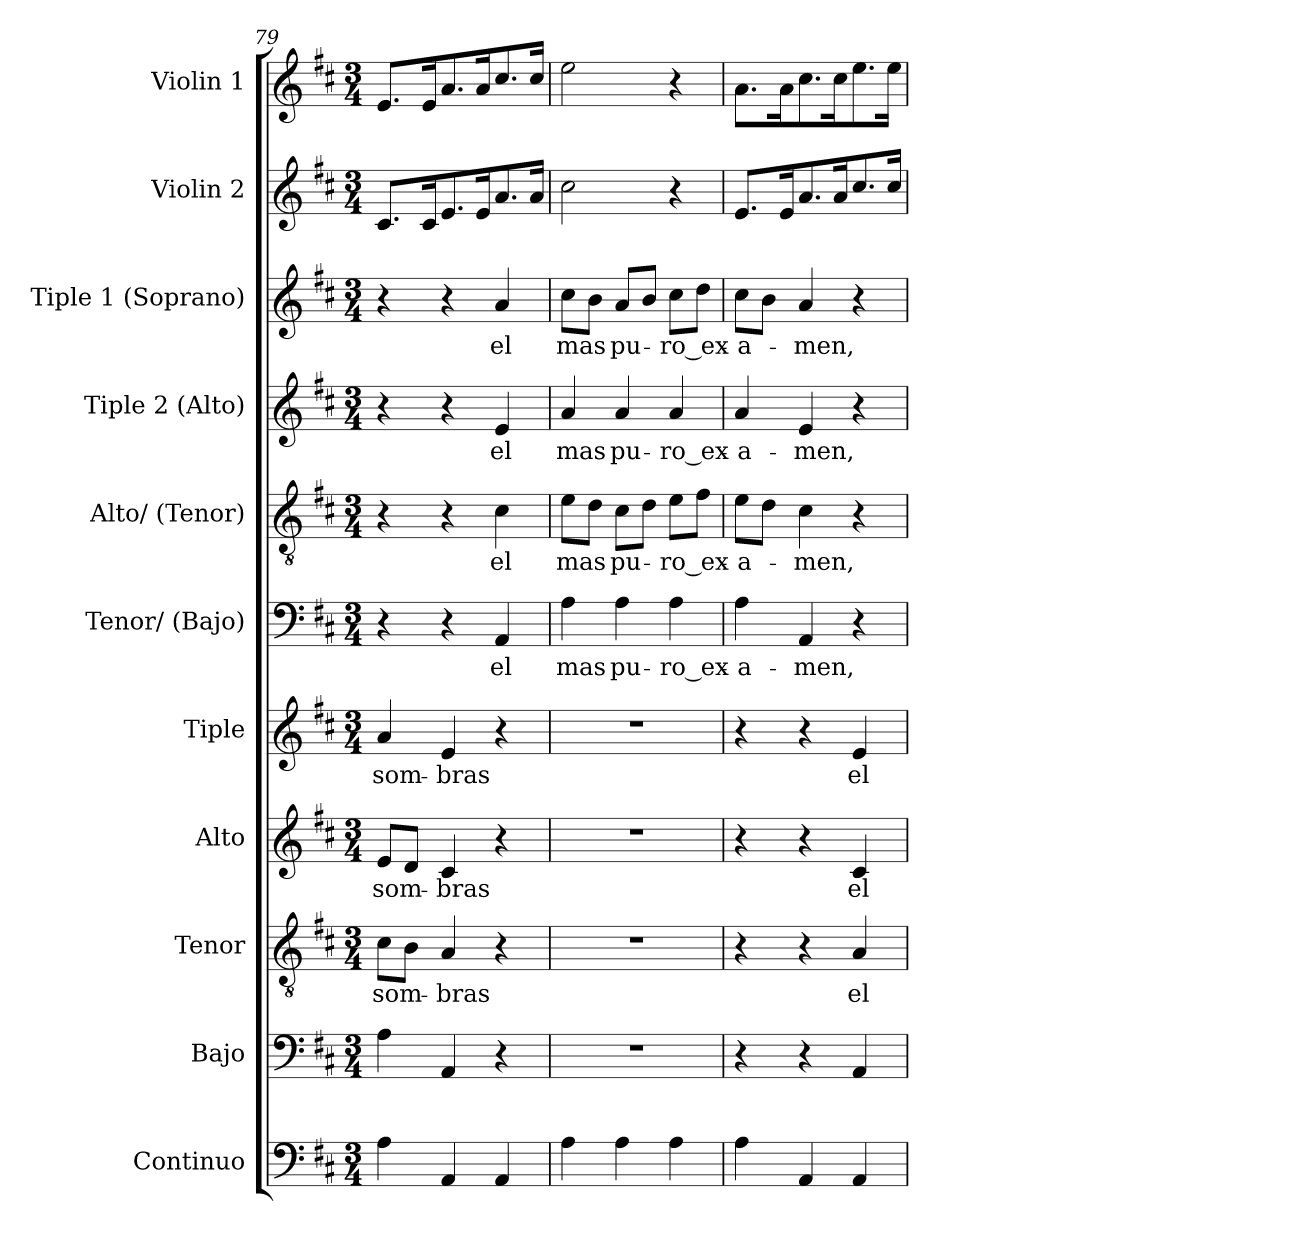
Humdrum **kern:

**kern	**kern	**kern	**text	**kern	**text	**kern	**text	**kern	**text	**kern	**text	**kern	**text	**kern	**text	**kern	**kern
*part11	*part10	*part9	*part9	*part8	*part8	*part7	*part7	*part6	*part6	*part5	*part5	*part4	*part4	*part3	*part3	*part2	*part1
*staff11	*staff10	*staff9	*staff9	*staff8	*staff8	*staff7	*staff7	*staff6	*staff6	*staff5	*staff5	*staff4	*staff4	*staff3	*staff3	*staff2	*staff1
*I"Continuo	*I"Bajo	*I"Tenor	*	*I"Alto	*	*I"Tiple	*	*I"Tenor/ (Bajo)	*	*I"Alto/ (Tenor)	*	*I"Tiple  2 (Alto)	*	*I"Tiple 1 (Soprano)	*	*I"Violin 2	*I"Violin 1
*	*I'B.	*I'T.	*	*I'A.	*	*	*	*I'B.	*	*I'T.	*	*I'A.	*	*I'S.	*	*I'Vln. 2	*I'Vln. 1
*clefF4	*clefF4	*clefGv2	*	*clefG2	*	*clefG2	*	*clefF4	*	*clefGv2	*	*clefG2	*	*clefG2	*	*clefG2	*clefG2
*	*	*ITrd7c12	*	*	*	*	*	*	*	*ITrd7c12	*	*	*	*	*	*	*
*k[f#c#]	*k[f#c#]	*k[f#c#]	*	*k[f#c#]	*	*k[f#c#]	*	*k[f#c#]	*	*k[f#c#]	*	*k[f#c#]	*	*k[f#c#]	*	*k[f#c#]	*k[f#c#]
*D:	*D:	*D:	*	*D:	*	*D:	*	*D:	*	*D:	*	*D:	*	*D:	*	*D:	*D:
*M3/4	*M3/4	*M3/4	*	*M3/4	*	*M3/4	*	*M3/4	*	*M3/4	*	*M3/4	*	*M3/4	*	*M3/4	*M3/4
=79	=79	=79	=79	=79	=79	=79	=79	=79	=79	=79	=79	=79	=79	=79	=79	=79	=79
!	!	!	!LO:LY:b:color=#000000	!	!	!	!	!	!	!	!	!	!	!	!	!	!
!	!	!	!	!	!LO:LY:b:color=#000000	!	!	!	!	!	!	!	!	!	!	!	!
!	!	!	!	!	!	!	!LO:LY:b:color=#000000	!	!	!	!	!	!	!	!	!	!
4Ai\	4Ai\	8C#i\L	som-	8ei/L	som-	4ai/	som-	4r	.	4r	.	4r	.	4r	.	8.c#i/L	8.ei/L
.	.	8BBi\J	.	8di/J	.	.	.	.	.	.	.	.	.	.	.	.	.
.	.	.	.	.	.	.	.	.	.	.	.	.	.	.	.	16c#i/k	16ei/k
!	!	!	!LO:LY:b:color=#000000	!	!	!	!	!	!	!	!	!	!	!	!	!	!
!	!	!	!	!	!LO:LY:b:color=#000000	!	!	!	!	!	!	!	!	!	!	!	!
!	!	!	!	!	!	!	!LO:LY:b:color=#000000	!	!	!	!	!	!	!	!	!	!
4AAi/	4AAi/	4AAi/	-bras	4c#i/	-bras	4ei/	-bras	4r	.	4r	.	4r	.	4r	.	8.ei/	8.ai/
.	.	.	.	.	.	.	.	.	.	.	.	.	.	.	.	16ei/k	16ai/k
!	!	!	!	!	!	!	!	!	!LO:LY:b:color=#000000	!	!	!	!	!	!	!	!
!	!	!	!	!	!	!	!	!	!	!	!LO:LY:b:color=#000000	!	!	!	!	!	!
!	!	!	!	!	!	!	!	!	!	!	!	!	!LO:LY:b:color=#000000	!	!	!	!
!	!	!	!	!	!	!	!	!	!	!	!	!	!	!	!LO:LY:b:color=#000000	!	!
4AAi/	4r	4r	.	4r	.	4r	.	4AAi/	el	4C#i\	el	4ei/	el	4ai/	el	8.ai/	8.cc#i/
.	.	.	.	.	.	.	.	.	.	.	.	.	.	.	.	16ai/Jk	16cc#i/Jk
=80	=80	=80	=80	=80	=80	=80	=80	=80	=80	=80	=80	=80	=80	=80	=80	=80	=80
!	!LO:N:vis=1	!LO:N:vis=1	!	!LO:N:vis=1	!	!LO:N:vis=1	!	!	!	!	!	!	!	!	!	!	!
!	!	!	!	!	!	!	!	!	!LO:LY:b:color=#000000	!	!	!	!	!	!	!	!
!	!	!	!	!	!	!	!	!	!	!	!LO:LY:b:color=#000000	!	!	!	!	!	!
!	!	!	!	!	!	!	!	!	!	!	!	!	!LO:LY:b:color=#000000	!	!	!	!
!	!	!	!	!	!	!	!	!	!	!	!	!	!	!	!LO:LY:b:color=#000000	!	!
4Ai\	2.r	2.r	.	2.r	.	2.r	.	4Ai\	mas	8Ei\L	mas	4ai/	mas	8cc#i\L	mas	2cc#i\	2eei\
.	.	.	.	.	.	.	.	.	.	8Di\J	.	.	.	8bi\J	.	.	.
!	!	!	!	!	!	!	!	!	!LO:LY:b:color=#000000	!	!	!	!	!	!	!	!
!	!	!	!	!	!	!	!	!	!	!	!LO:LY:b:color=#000000	!	!	!	!	!	!
!	!	!	!	!	!	!	!	!	!	!	!	!	!LO:LY:b:color=#000000	!	!	!	!
!	!	!	!	!	!	!	!	!	!	!	!	!	!	!	!LO:LY:b:color=#000000	!	!
4Ai\	.	.	.	.	.	.	.	4Ai\	pu-	8C#i\L	pu-	4ai/	pu-	8ai/L	pu-	.	.
.	.	.	.	.	.	.	.	.	.	8Di\J	.	.	.	8bi/J	.	.	.
!	!	!	!	!	!	!	!	!	!LO:LY:b:color=#000000	!	!	!	!	!	!	!	!
!	!	!	!	!	!	!	!	!	!	!	!LO:LY:b:color=#000000	!	!	!	!	!	!
!	!	!	!	!	!	!	!	!	!	!	!	!	!LO:LY:b:color=#000000	!	!	!	!
!	!	!	!	!	!	!	!	!	!	!	!	!	!	!	!LO:LY:b:color=#000000	!	!
4Ai\	.	.	.	.	.	.	.	4Ai\	-ro_ex-	8Ei\L	-ro_ex-	4ai/	-ro_ex-	8cc#i\L	-ro_ex-	4r	4r
.	.	.	.	.	.	.	.	.	.	8F#i\J	.	.	.	8ddi\J	.	.	.
=81	=81	=81	=81	=81	=81	=81	=81	=81	=81	=81	=81	=81	=81	=81	=81	=81	=81
!	!	!	!	!	!	!	!	!	!LO:LY:b:color=#000000	!	!	!	!	!	!	!	!
!	!	!	!	!	!	!	!	!	!	!	!LO:LY:b:color=#000000	!	!	!	!	!	!
!	!	!	!	!	!	!	!	!	!	!	!	!	!LO:LY:b:color=#000000	!	!	!	!
!	!	!	!	!	!	!	!	!	!	!	!	!	!	!	!LO:LY:b:color=#000000	!	!
4Ai\	4r	4r	.	4r	.	4r	.	4Ai\	-a-	8Ei\L	-a-	4ai/	-a-	8cc#i\L	-a-	8.ei/L	8.ai\L
.	.	.	.	.	.	.	.	.	.	8Di\J	.	.	.	8bi\J	.	.	.
.	.	.	.	.	.	.	.	.	.	.	.	.	.	.	.	16ei/k	16ai\k
!	!	!	!	!	!	!	!	!	!LO:LY:b:color=#000000	!	!	!	!	!	!	!	!
!	!	!	!	!	!	!	!	!	!	!	!LO:LY:b:color=#000000	!	!	!	!	!	!
!	!	!	!	!	!	!	!	!	!	!	!	!	!LO:LY:b:color=#000000	!	!	!	!
!	!	!	!	!	!	!	!	!	!	!	!	!	!	!	!LO:LY:b:color=#000000	!	!
4AAi/	4r	4r	.	4r	.	4r	.	4AAi/	-men,	4C#i\	-men,	4ei/	-men,	4ai/	-men,	8.ai/	8.cc#i\
.	.	.	.	.	.	.	.	.	.	.	.	.	.	.	.	16ai/k	16cc#i\k
!	!	!	!LO:LY:b:color=#000000	!	!	!	!	!	!	!	!	!	!	!	!	!	!
!	!	!	!	!	!LO:LY:b:color=#000000	!	!	!	!	!	!	!	!	!	!	!	!
!	!	!	!	!	!	!	!LO:LY:b:color=#000000	!	!	!	!	!	!	!	!	!	!
4AAi/	4AAi/	4AAi/	el	4c#i/	el	4ei/	el	4r	.	4r	.	4r	.	4r	.	8.cc#i/	8.eei\
.	.	.	.	.	.	.	.	.	.	.	.	.	.	.	.	16cc#i/Jk	16eei\Jk
=	=	=	=	=	=	=	=	=	=	=	=	=	=	=	=	=	=
*-	*-	*-	*-	*-	*-	*-	*-	*-	*-	*-	*-	*-	*-	*-	*-	*-	*-
